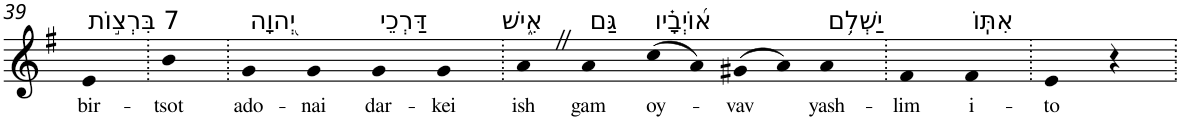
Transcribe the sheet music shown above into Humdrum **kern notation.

**kern	**text
*part1	*part1
*staff1	*staff1
*I"Piano	*
*I'Pno	*
!!LO:PB:g=z
*clefG2	*
*k[f#]	*
*G:	*
=39	=39
!LO:TX:a:t=7 בִּרְצ֣וֹת	!
!	!LO:LY:b
4e	bir-
=40.	=40.
!	!LO:LY:b
4b	-tsot
=41.	=41.
!LO:TX:a:t=יְ֭הוָה	!
!	!LO:LY:b
4g	ado-
!	!LO:LY:b
4g	-nai
!LO:TX:a:t=דַּרְכֵי	!
!	!LO:LY:b
4g	dar-
!	!LO:LY:b
4g	-kei
=42.	=42.
!LO:TX:a:t=אִ֑ישׁ	!
!	!LO:LY:b
4aZ	ish
!LO:TX:a:t=גַּם	!
!	!LO:LY:b
4a	gam
!LO:TX:a:t=א֝וֹיְבָ֗יו	!
!	!LO:LY:b
(>8cc	oy-
8a)	.
!	!LO:LY:b
(>8g#X	-vav
8a)	.
!LO:TX:a:t=יַשְׁלִ֥ם	!
!	!LO:LY:b
4a	yash-
=43.	=43.
!	!LO:LY:b
4f#	-lim
!LO:TX:a:t=אִתּֽוֹ	!
!	!LO:LY:b
4f#	i-
=44.	=44.
!	!LO:LY:b
4e	-to
4r	.
=.	=.
*-	*-
